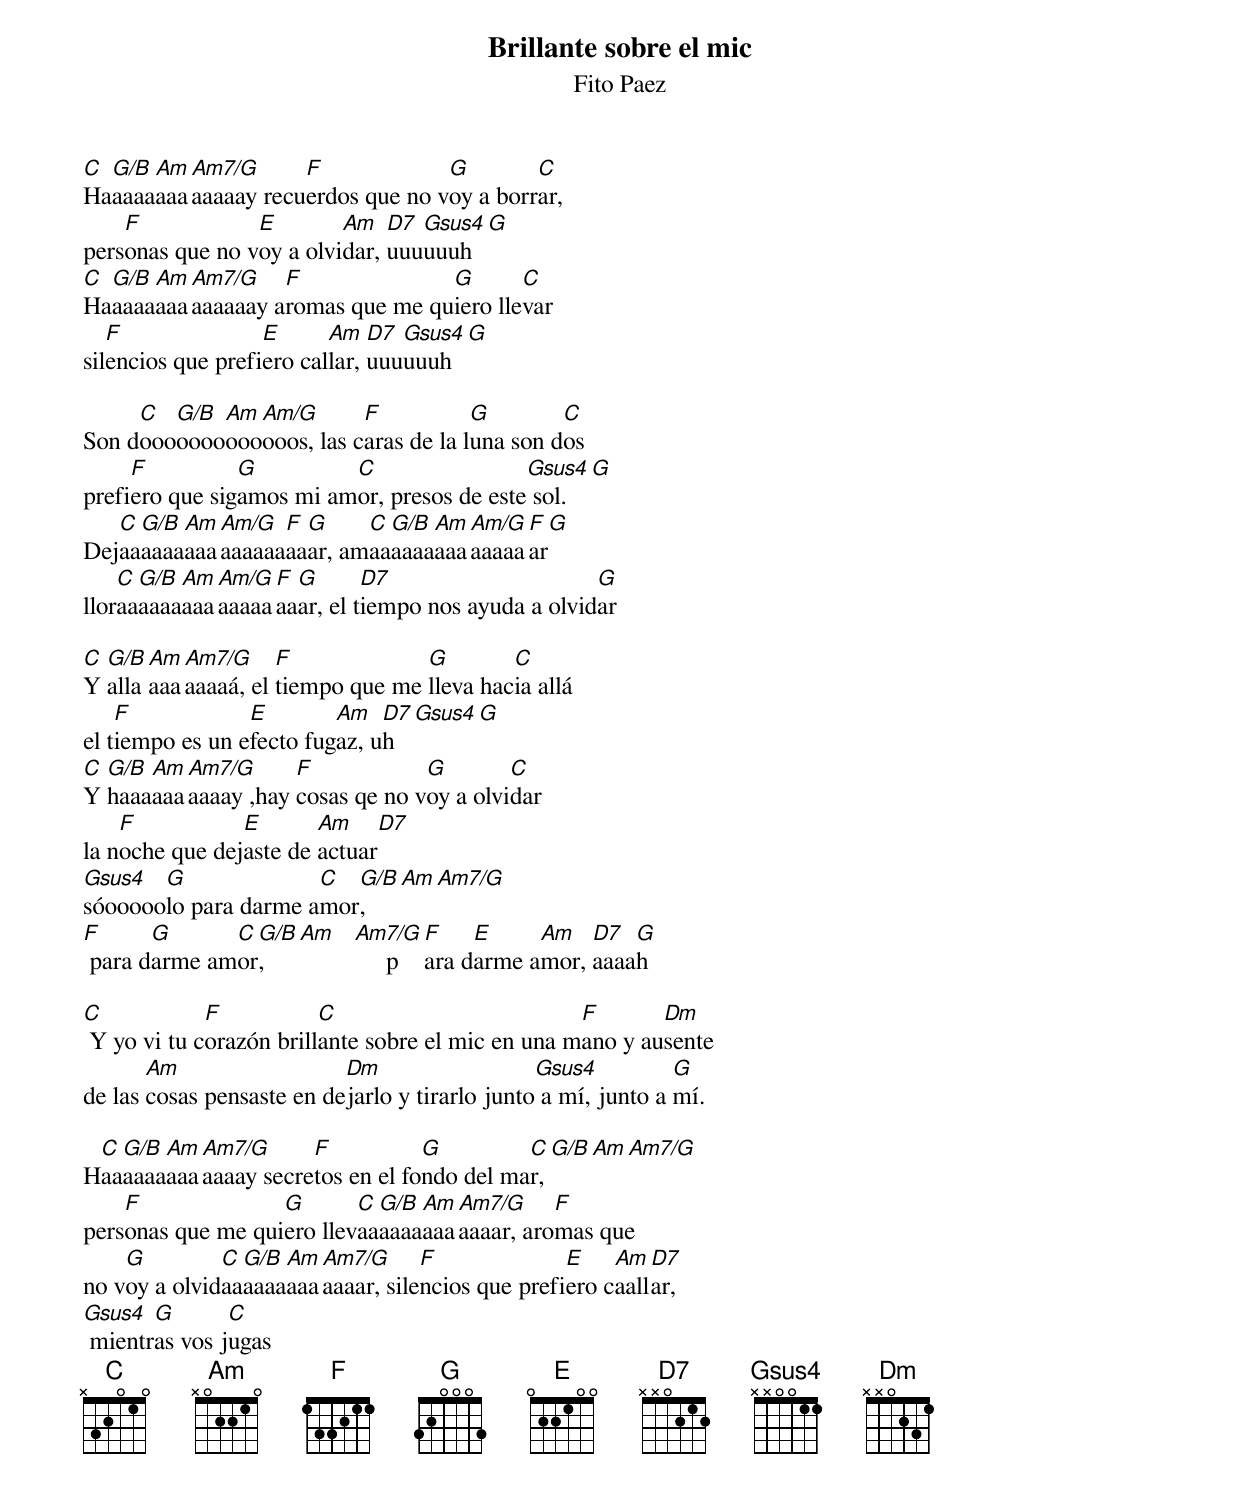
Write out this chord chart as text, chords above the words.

Brillante sobre el mic
Fito Paez

C G/B Am Am7/G      F             G        C
Haaaaaaaaaaaaay recuerdos que no voy a borrar,
    F            E        Am   D7 Gsus4  G
personas que no voy a olvidar, uuuuuuh
C G/B Am Am7/G    F              G       C
Haaaaaaaaaaaaaay aromas que me quiero llevar
   F               E      Am   D7 Gsus4  G
silencios que prefiero callar, uuuuuuh

     C  G/B Am Am/G       F           G        C
Son dooooooooooooos, las caras de la luna son dos
     F          G         C                 Gsus4  G
prefiero que sigamos mi amor, presos de este sol.
   C G/B Am Am/G  F G     C G/B Am Am/G F G
Dejaaaaaaaaaaaaaaaaaar, amaaaaaaaaaaaaaaar
    C G/B Am Am/G F G       D7                     G
lloraaaaaaaaaaaaaaaaar, el tiempo nos ayuda a olvidar

C G/B Am Am7/G     F             G        C
Y allaaaaaaaaá, el tiempo que me lleva hacia allá
    F            E        Am   D7 Gsus4  G
el tiempo es un efecto fugaz, uh
C G/B Am Am7/G      F            G        C
Y haaaaaaaaaay ,hay cosas qe no voy a olvidar
    F           E       Am     D7
la noche que dejaste de actuar
Gsus4  G              C  G/B Am Am7/G
sóooooolo para darme amor,
F      G      C G/B Am Am7/G F    E     Am   D7  G
 para darme amor,           para darme amor, aaaah

C            F           C                         F       Dm
 Y yo vi tu corazón brillante sobre el mic en una mano y ausente
       Am                  Dm                   Gsus4          G
de las cosas pensaste en dejarlo y tirarlo junto a mí, junto a mí.

 C G/B Am Am7/G      F           G         C G/B Am Am7/G
Haaaaaaaaaaaaay secretos en el fondo del mar,
    F              G       C G/B Am Am7/G     F
personas que me quiero llevaaaaaaaaaaaaar, aromas que
    G         C G/B Am Am7/G      F              E    Am  D7
no voy a olvidaaaaaaaaaaaaar, silencios que prefiero caallar,
Gsus4  G       C
 mientras vos jugas
